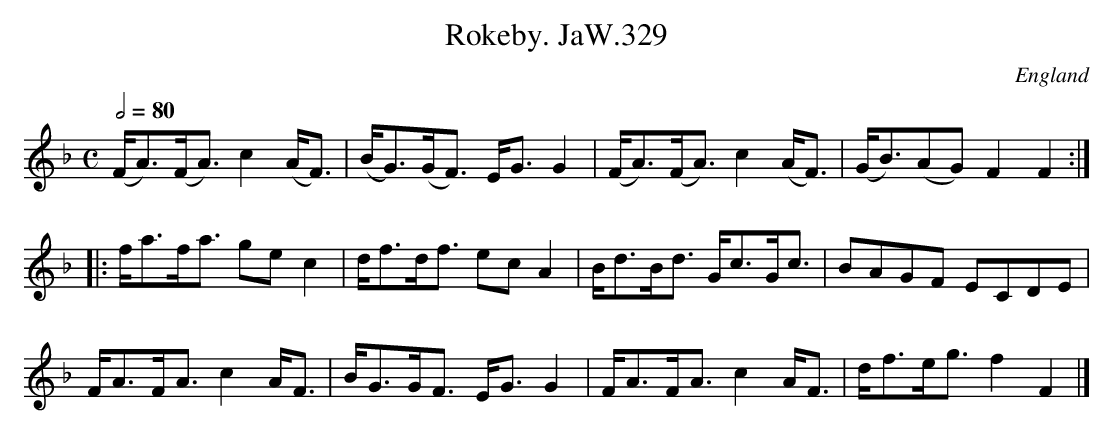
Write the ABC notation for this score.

X:1
T:Rokeby. JaW.329
L:1/8
M:C
O:England
Q:1/2=80
K:F
(F<A)(F<A) c2(A<F)|(B<G)(G<F) E<GG2|\
(F<A)(F<A) c2(A<F)|(G<B)(AG) F2F2:|!
|:f<af<a gec2|d<fd<f ecA2|B<dB<d G<cG<c|BAGF ECDE|!
F<AF<A c2A<F|B<GG<F E<GG2|\
F<AF<A c2A<F|d<fe<g f2F2|]
